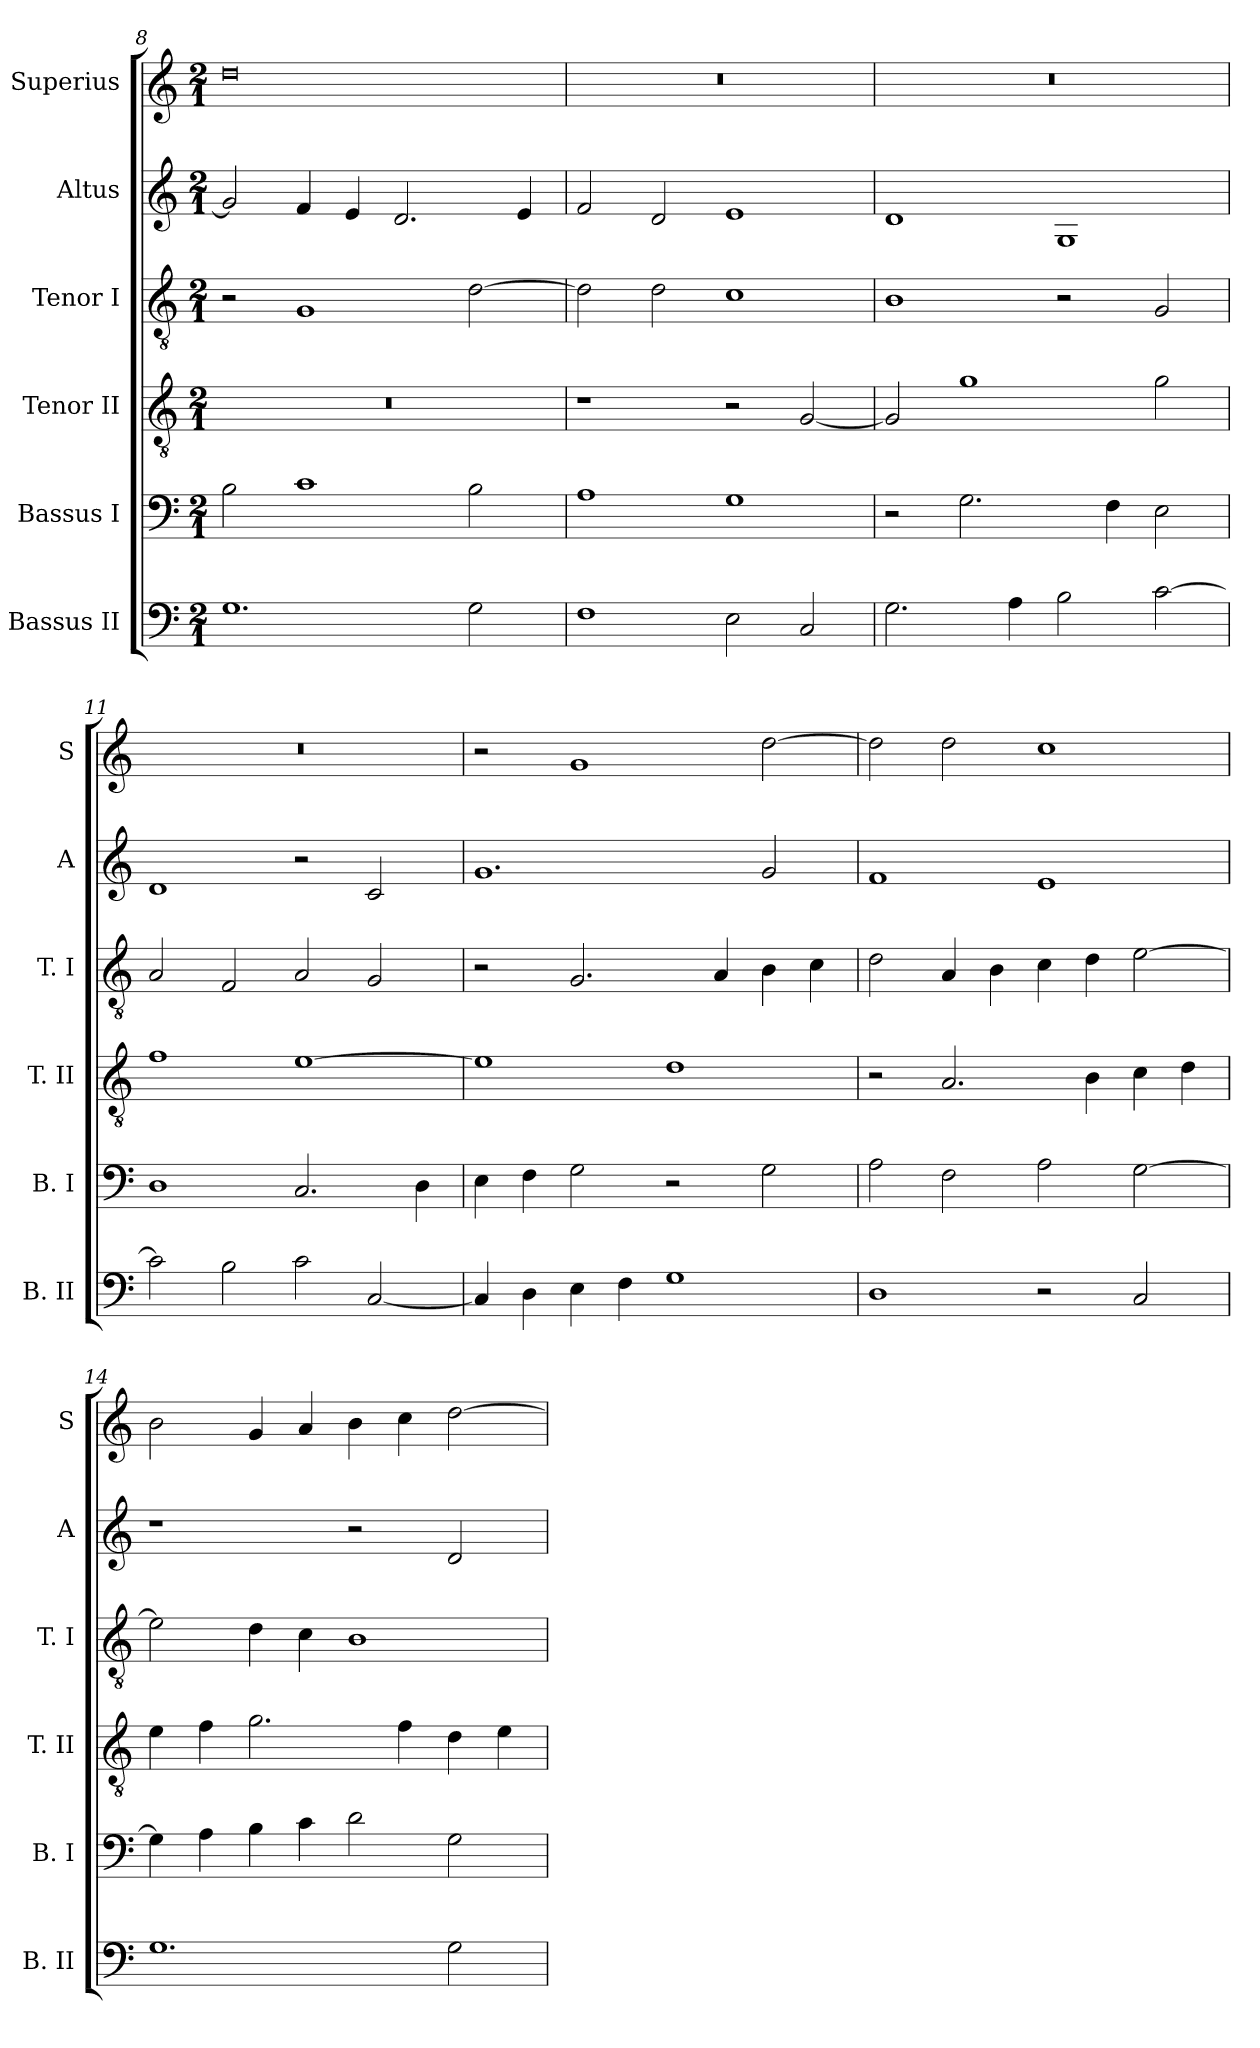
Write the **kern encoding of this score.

**kern	**kern	**kern	**kern	**kern	**kern
*part6	*part5	*part4	*part3	*part2	*part1
*staff6	*staff5	*staff4	*staff3	*staff2	*staff1
*I"Bassus II	*I"Bassus I	*I"Tenor II	*I"Tenor I	*I"Altus	*I"Superius
*I'B. II	*I'B. I	*I'T. II	*I'T. I	*I'A	*I'S
*clefF4	*clefF4	*clefGv2	*clefGv2	*clefG2	*clefG2
*k[]	*k[]	*k[]	*k[]	*k[]	*k[]
*C:	*C:	*C:	*C:	*C:	*C:
*M2/1	*M2/1	*M2/1	*M2/1	*M2/1	*M2/1
=8	=8	=8	=8	=8	=8
1.G	2B	0r	2r	2g]	0dd
.	1c	.	1G	4f	.
.	.	.	.	4e	.
.	.	.	.	2.d	.
2G	2B	.	[2d	.	.
.	.	.	.	4e	.
=9	=9	=9	=9	=9	=9
1F	1A	1r	2d]	2f	0r
.	.	.	2d	2d	.
2E	1G	2r	1c	1e	.
2C	.	[2G	.	.	.
=10	=10	=10	=10	=10	=10
2.G	2r	2G]	1B	1d	0r
.	2.G	1g	.	.	.
4A	.	.	.	.	.
2B	.	.	2r	1G	.
.	4F	.	.	.	.
[2c	2E	2g	2G	.	.
=11	=11	=11	=11	=11	=11
2c]	1D	1f	2A	1d	0r
2B	.	.	2F	.	.
2c	2.C	[1e	2A	2r	.
[2C	.	.	2G	2c	.
.	4D	.	.	.	.
=12	=12	=12	=12	=12	=12
4C]	4E	1e]	2r	1.g	2r
4D	4F	.	.	.	.
4E	2G	.	2.G	.	1g
4F	.	.	.	.	.
1G	2r	1d	.	.	.
.	.	.	4A	.	.
.	2G	.	4B	2g	[2dd
.	.	.	4c	.	.
=13	=13	=13	=13	=13	=13
1D	2A	2r	2d	1f	2dd]
.	2F	2.A	4A	.	2dd
.	.	.	4B	.	.
2r	2A	.	4c	1e	1cc
.	.	4B	4d	.	.
2C	[2G	4c	[2e	.	.
.	.	4d	.	.	.
=14	=14	=14	=14	=14	=14
1.G	4G]	4e	2e]	1r	2b
.	4A	4f	.	.	.
.	4B	2.g	4d	.	4g
.	4c	.	4c	.	4a
.	2d	.	1B	2r	4b
.	.	4f	.	.	4cc
2G	2G	4d	.	2d	[2dd
.	.	4e	.	.	.
=	=	=	=	=	=
*-	*-	*-	*-	*-	*-
